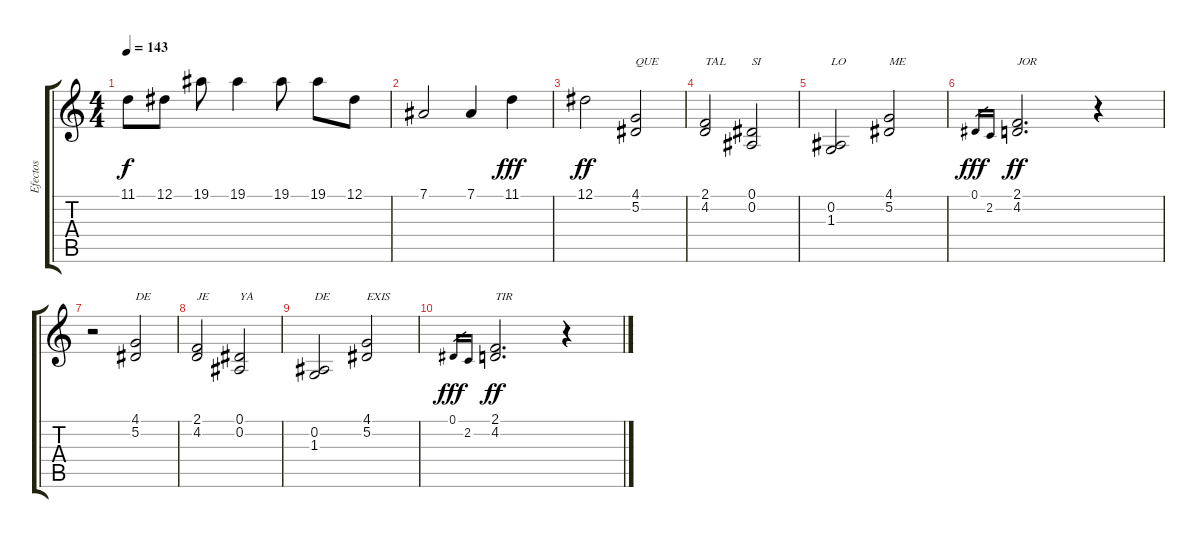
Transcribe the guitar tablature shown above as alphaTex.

\track ("Efectos" "Efectos") {instrument stringensemble1}
\staff {score tabs}
\tuning (Eb4 Bb3 Gb3 Db3 Ab2 Eb2) {hide}
\ts (4 4)
\tempo 143
\clef g2
\ks c
11.1.8{dy f volume 16 instrument electricguitarjazz} 12.1.8 19.1.8 19.1.4 19.1.8 19.1.8 12.1.8 |
7.1.2 7.1.4 11.1.4{dy fff} |
12.1.2{dy ff} (4.1 5.2).2{txt "QUE" volume 16 instrument lead1square} |
(2.1 4.2).2{txt "TAL"} (0.1 0.2).2{txt "SI"} |
(0.2 1.3).2{txt "LO"} (4.1 5.2).2{txt "ME"} |
0.1.16{gr dy fff} 2.2.16{gr} (2.1 4.2).2{d txt "JOR" dy ff} r.4 |
r.2 (4.1 5.2).2{txt "DE" instrument lead1square} |
(2.1 4.2).2{txt "JE"} (0.1 0.2).2{txt "YA"} |
(0.2 1.3).2{txt "DE"} (4.1 5.2).2{txt "EXIS"} |
0.1.16{gr dy fff} 2.2.16{gr} (2.1 4.2).2{d txt "TIR" dy ff} r.4
